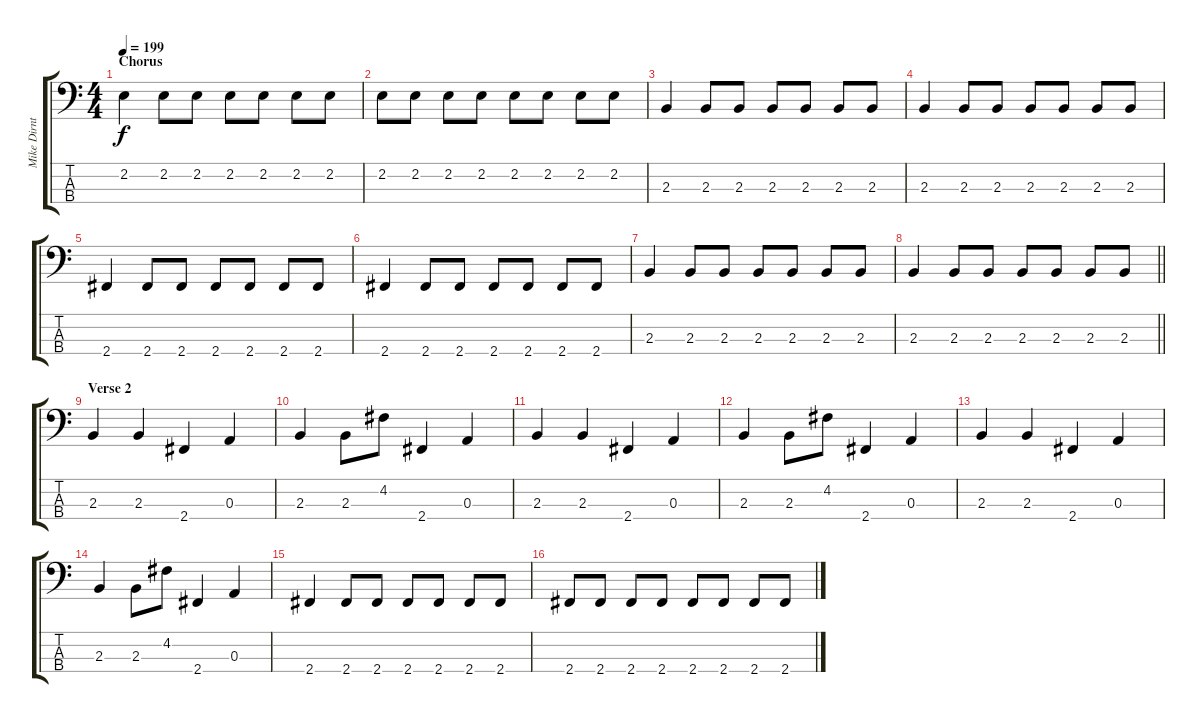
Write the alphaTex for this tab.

\track ("Mike Dirnt - Bass" "Mike Dirnt") {instrument electricbasspick}
\staff {score tabs}
\tuning (G2 D2 A1 E1) {hide}
\ts (4 4)
\section ("" "Chorus")
\tempo 199
\clef f4
\ks c
2.2.4{dy f} 2.2.8 2.2.8 2.2.8 2.2.8 2.2.8 2.2.8 |
2.2.8 2.2.8 2.2.8 2.2.8 2.2.8 2.2.8 2.2.8 2.2.8 |
2.3.4 2.3.8 2.3.8 2.3.8 2.3.8 2.3.8 2.3.8 |
2.3.4 2.3.8 2.3.8 2.3.8 2.3.8 2.3.8 2.3.8 |
2.4.4 2.4.8 2.4.8 2.4.8 2.4.8 2.4.8 2.4.8 |
2.4.4 2.4.8 2.4.8 2.4.8 2.4.8 2.4.8 2.4.8 |
2.3.4 2.3.8 2.3.8 2.3.8 2.3.8 2.3.8 2.3.8 |
\barLineRight lightlight
2.3.4 2.3.8 2.3.8 2.3.8 2.3.8 2.3.8 2.3.8 |
\section ("" "Verse 2")
2.3.4 2.3.4 2.4.4 0.3.4 |
2.3.4 2.3.8 4.2.8 2.4.4 0.3.4 |
2.3.4 2.3.4 2.4.4 0.3.4 |
2.3.4 2.3.8 4.2.8 2.4.4 0.3.4 |
2.3.4 2.3.4 2.4.4 0.3.4 |
2.3.4 2.3.8 4.2.8 2.4.4 0.3.4 |
2.4.4 2.4.8 2.4.8 2.4.8 2.4.8 2.4.8 2.4.8 |
2.4.8 2.4.8 2.4.8 2.4.8 2.4.8 2.4.8 2.4.8 2.4.8
